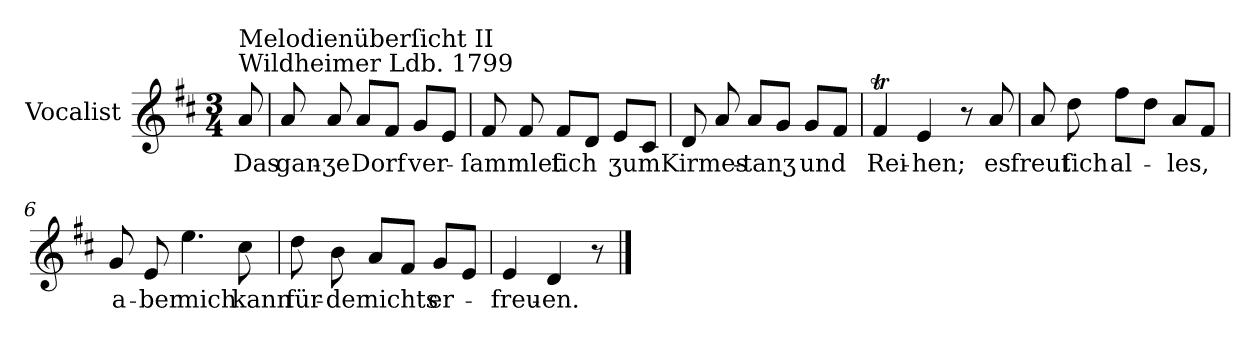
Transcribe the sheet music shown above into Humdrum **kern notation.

**kern	**text
*part1	*part1
*staff1	*staff1
*I"Vocalist	*
*k[f#c#]	*
*D:	*
*M3/4	*
=	=
!LO:TX:a:t=Wildheimer Ldb. 1799	!
!LO:TX:a:t=Melodienüberſicht II	!
8a	Das
=1	=1
8a	gan-
8a	-ʒe
8aL	Dorf
8f#J	.
8gL	ver-
8eJ	.
=2	=2
8f#	-ſammlet
8f#	.
8f#L	ſich
8dJ	.
8eL	ʒum
8c#J	.
=3	=3
8d	Kirmes-
8a	.
8aL	-tanʒ
8gJ	.
8gL	und
8f#J	.
=4	=4
4f#t	Rei-
4e	-hen;
8r	.
8a	es
=5	=5
8a	freut
8dd	ſich
8ff#L	al-
8ddJ	.
8aL	-les,
8f#J	.
=6	=6
8g	a-
8e	-ber
4.ee	mich
8cc#	kann
=7	=7
8dd	für-
8b	-der
8aL	nichts
8f#J	.
8gL	er-
8eJ	.
=8	=8
4e	-freu-
4d	-en.
8r	.
==	==
*-	*-
